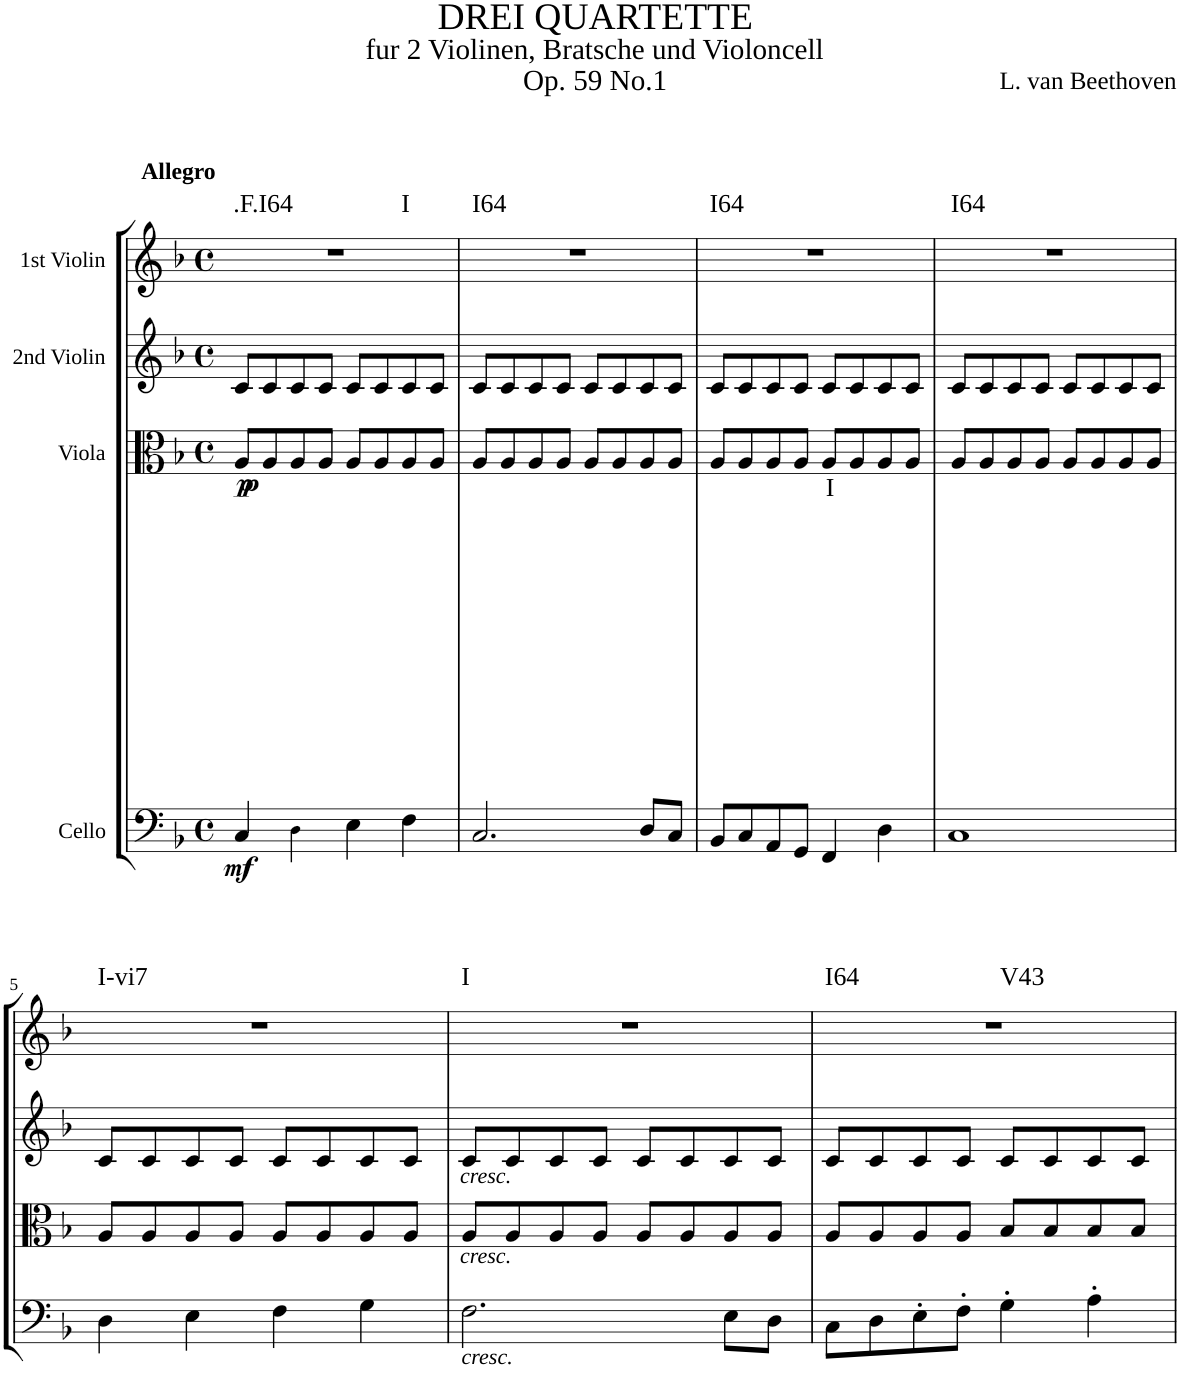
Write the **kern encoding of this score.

**kern	**dynam	**harte	**kern	**dynam	**kern	**kern	**harte
*part4	*part4	*part4	*part3	*part3	*part2	*part1	*part1
*staff4	*staff4	*	*staff3	*staff3	*staff2	*staff1	*
*I"Cello	*	*	*I"Viola	*	*I"2nd Violin	*I"1st Violin	*
*	*	*	*I'Vla	*	*I'Vln	*I'Vln	*
*clefF4	*	*	*clefC3	*	*clefG2	*clefG2	*
*k[b-]	*	*	*k[b-]	*	*k[b-]	*k[b-]	*
*M4/4	*	*	*M4/4	*	*M4/4	*M4/4	*
*met(c)	*	*	*met(c)	*	*met(c)	*met(c)	*
=1	=1	=1	=1	=1	=1	=1	=1
!	!	!	!	!	!	!LO:TX:a:B:t=Allegro	!
!	!LO:DY:b	!	!	!LO:DY:b	!	!	!
!	!	!	!	!LO:DY:n=1:b	!	!	!LO:H:n=1:kt=.F.I64
!	!	!	!	!	!	!	!LO:H:n=2:kt=I
4C/	mf	.	8A/L	p p	8c/L	1r	N N
.	.	.	8A/	.	8c/	.	.
4D!\	.	.	8A/	.	8c/	.	.
.	.	.	8A/J	.	8c/J	.	.
4E\	.	.	8A/L	.	8c/L	.	.
.	.	.	8A/	.	8c/	.	.
4F\	.	.	8A/	.	8c/	.	.
.	.	.	8A/J	.	8c/J	.	.
=2	=2	=2	=2	=2	=2	=2	=2
!	!	!	!	!	!	!	!LO:H:kt=I64
2.C/	.	.	8A/L	.	8c/L	1r	N
.	.	.	8A/	.	8c/	.	.
.	.	.	8A/	.	8c/	.	.
.	.	.	8A/J	.	8c/J	.	.
.	.	.	8A/L	.	8c/L	.	.
.	.	.	8A/	.	8c/	.	.
8D/L	.	.	8A/	.	8c/	.	.
8C/J	.	.	8A/J	.	8c/J	.	.
=3	=3	=3	=3	=3	=3	=3	=3
!	!	!	!	!	!	!	!LO:H:kt=I64
8BB-/L	.	.	8A/L	.	8c/L	1r	N
8C/	.	.	8A/	.	8c/	.	.
8AA/	.	.	8A/	.	8c/	.	.
8GG/J	.	.	8A/J	.	8c/J	.	.
!	!	!LO:H:kt=I	!	!	!	!	!
4FF/	.	N	8A/L	.	8c/L	.	.
.	.	.	8A/	.	8c/	.	.
4D\	.	.	8A/	.	8c/	.	.
.	.	.	8A/J	.	8c/J	.	.
=4	=4	=4	=4	=4	=4	=4	=4
!	!	!	!	!	!	!	!LO:H:kt=I64
1C	.	.	8A/L	.	8c/L	1r	N
.	.	.	8A/	.	8c/	.	.
.	.	.	8A/	.	8c/	.	.
.	.	.	8A/J	.	8c/J	.	.
.	.	.	8A/L	.	8c/L	.	.
.	.	.	8A/	.	8c/	.	.
.	.	.	8A/	.	8c/	.	.
.	.	.	8A/J	.	8c/J	.	.
!!LO:LB:g=z
=5	=5	=5	=5	=5	=5	=5	=5
!	!	!	!	!	!	!	!LO:H:kt=I-vi7
4D\	.	.	8A/L	.	8c/L	1r	N
.	.	.	8A/	.	8c/	.	.
4E\	.	.	8A/	.	8c/	.	.
.	.	.	8A/J	.	8c/J	.	.
4F\	.	.	8A/L	.	8c/L	.	.
.	.	.	8A/	.	8c/	.	.
4G\	.	.	8A/	.	8c/	.	.
.	.	.	8A/J	.	8c/J	.	.
=6	=6	=6	=6	=6	=6	=6	=6
!	!	!	!	!	!LO:TX:b:i:t=cresc.	!	!
!	!	!	!LO:TX:b:i:t=cresc.	!	!	!	!
!LO:TX:b:i:t=cresc.	!	!	!	!	!	!	!LO:H:kt=I
2.F\	.	.	8A/L	.	8c/L	1r	N
.	.	.	8A/	.	8c/	.	.
.	.	.	8A/	.	8c/	.	.
.	.	.	8A/J	.	8c/J	.	.
.	.	.	8A/L	.	8c/L	.	.
.	.	.	8A/	.	8c/	.	.
8E\L	.	.	8A/	.	8c/	.	.
8D\J	.	.	8A/J	.	8c/J	.	.
=7	=7	=7	=7	=7	=7	=7	=7
!	!	!	!	!	!	!	!LO:H:n=1:kt=I64
!	!	!	!	!	!	!	!LO:H:n=2:kt=V43
8C\L	.	.	8A/L	.	8c/L	1r	N N
8D\	.	.	8A/	.	8c/	.	.
8E'\	.	.	8A/	.	8c/	.	.
8F'\J	.	.	8A/J	.	8c/J	.	.
4G'\	.	.	8B-/L	.	8c/L	.	.
.	.	.	8B-/	.	8c/	.	.
4A'\	.	.	8B-/	.	8c/	.	.
.	.	.	8B-/J	.	8c/J	.	.
=	=	=	=	=	=	=	=
*-	*-	*-	*-	*-	*-	*-	*-
